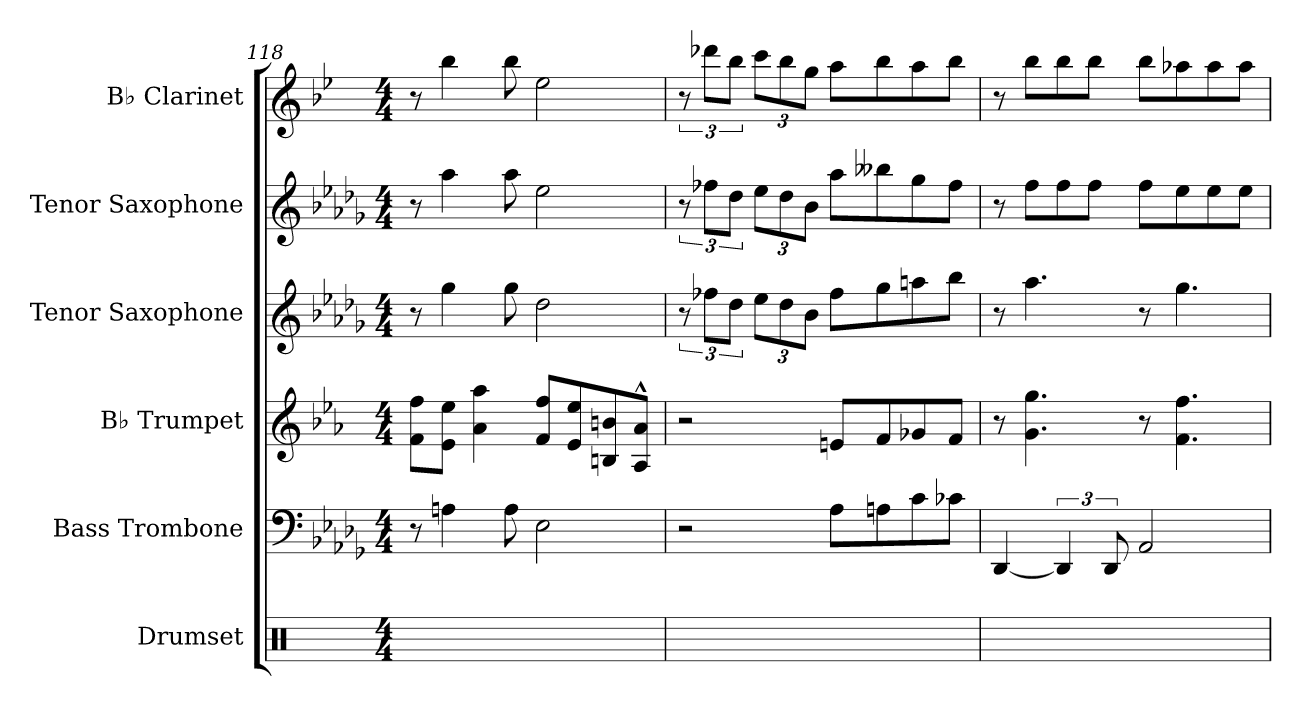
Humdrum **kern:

**kern	**kern	**kern	**kern	**kern	**kern
*part6	*part5	*part4	*part3	*part2	*part1
*staff6	*staff5	*staff4	*staff3	*staff2	*staff1
*I"Drumset	*I"Bass Trombone	*I"B♭ Trumpet	*I"Tenor Saxophone	*I"Tenor Saxophone	*I"B♭ Clarinet
*I'D. Set	*I'B. Tbn.	*I'B♭ Tpt.	*I'T. Sax.	*I'T. Sax.	*I'B♭ Cl.
*clefX	*clefF4	*clefG2	*clefG2	*clefG2	*clefG2
*	*	*ITrd1c2	*ITrd8c14	*ITrd8c14	*ITrd5c9
*k[]	*k[b-e-a-d-g-]	*k[b-e-a-d-g-]	*k[b-e-a-d-g-]	*k[b-e-a-d-g-]	*k[b-e-a-d-g-]
*M4/4	*M4/4	*M4/4	*M4/4	*M4/4	*M4/4
=118	=118	=118	=118	=118	=118
4R	8r	8e-\ 8ee-\L	8r	8r	8r
.	4An\	8d-\ 8dd-\J	4g-\	4a-\	4dd-\
4R	.	4g-\ 4gg-\	.	.	.
.	8A\	.	8g-\	8a-\	8dd-\
4R	2E-\	8e-/ 8ee-/L	2d-\	2e-\	2g-\
.	.	8d-/ 8dd-/	.	.	.
4R	.	8An/ 8an/	.	.	.
.	.	8G-/^^ 8g-/^^J	.	.	.
!!LO:LB:g=z
=119	=119	=119	=119	=119	=119
4R	2r	2r	12r	12r	12r
.	.	.	12f-X\L	12f-X\L	12ff-X\L
.	.	.	12d-\J	12d-\J	12dd-\J
*	*	*	*Xbrackettup	*Xbrackettup	*Xbrackettup
4R	.	.	12e-\L	12e-\L	12ee-\L
.	.	.	12d-\	12d-\	12dd-\
.	.	.	12B-\J	12B-\J	12b-\J
4R	8A-\L	8dn/L	8f-\L	8a-\L	8cc\L
.	8An\	8e-/	8g-\	8b--X\	8dd-\
4R	8c\	8f-X/	8an\	8g-\	8cc\
.	8c-X\J	8e-/J	8b-\J	8f-\J	8dd-\J
=120	=120	=120	=120	=120	=120
4R	[4DD-/	8r	8r	8r	8r
.	.	4.f\ 4.ff\	4.a-\	8f\L	8dd-\L
4R	6DD-/]	.	.	8f\	8dd-\
.	.	.	.	8f\J	8dd-\J
.	12DD-/	.	.	.	.
4R	2AA-/	8r	8r	8f\L	8dd-\L
.	.	4.e-\ 4.ee-\	4.g-\	8e-\	8cc-X\
4R	.	.	.	8e-\	8cc-\
.	.	.	.	8e-\J	8cc-\J
=	=	=	=	=	=
*-	*-	*-	*-	*-	*-
